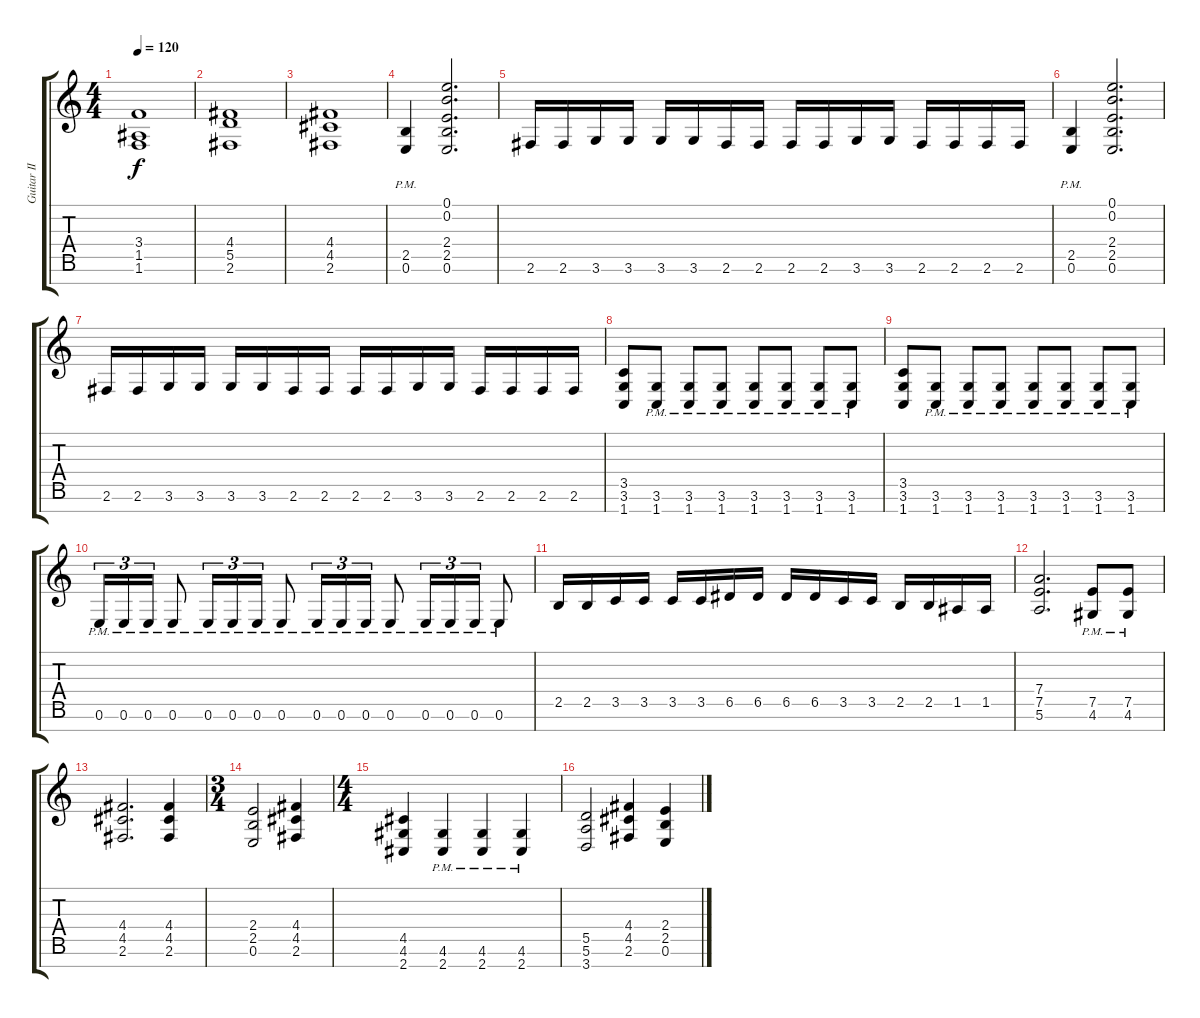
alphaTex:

\track ("Guitar II" "Guitar II") {instrument distortionguitar}
\staff {score tabs}
\tuning (E4 B3 G3 D3 A2 E2 B1) {hide}
\ts (4 4)
\tempo 120
\clef g2
\ks c
(3.4 1.5 1.6).1{dy f} |
(4.4 5.5 2.6).1 |
(4.4 4.5 2.6).1 |
(2.5{pm} 0.6{pm}).4 (0.1 0.2 2.4 2.5 0.6).2{d} |
2.6.16 2.6.16 3.6.16 3.6.16 3.6.16 3.6.16 2.6.16 2.6.16 2.6.16 2.6.16 3.6.16 3.6.16 2.6.16 2.6.16 2.6.16 2.6.16 |
(2.5{pm} 0.6{pm}).4 (0.1 0.2 2.4 2.5 0.6).2{d} |
2.6.16 2.6.16 3.6.16 3.6.16 3.6.16 3.6.16 2.6.16 2.6.16 2.6.16 2.6.16 3.6.16 3.6.16 2.6.16 2.6.16 2.6.16 2.6.16 |
(3.5 3.6 1.7).8 (3.6{pm} 1.7{pm}).8 (3.6{pm} 1.7{pm}).8 (3.6{pm} 1.7{pm}).8 (3.6{pm} 1.7{pm}).8 (3.6{pm} 1.7{pm}).8 (3.6{pm} 1.7{pm}).8 (3.6{pm} 1.7{pm}).8 |
(3.5 3.6 1.7).8 (3.6{pm} 1.7{pm}).8 (3.6{pm} 1.7{pm}).8 (3.6{pm} 1.7{pm}).8 (3.6{pm} 1.7{pm}).8 (3.6{pm} 1.7{pm}).8 (3.6{pm} 1.7{pm}).8 (3.6{pm} 1.7{pm}).8 |
0.6{pm}.16{tu (3 2)} 0.6{pm}.16{tu (3 2)} 0.6{pm}.16{tu (3 2)} 0.6{pm}.8 0.6{pm}.16{tu (3 2)} 0.6{pm}.16{tu (3 2)} 0.6{pm}.16{tu (3 2)} 0.6{pm}.8 0.6{pm}.16{tu (3 2)} 0.6{pm}.16{tu (3 2)} 0.6{pm}.16{tu (3 2)} 0.6{pm}.8 0.6{pm}.16{tu (3 2)} 0.6{pm}.16{tu (3 2)} 0.6{pm}.16{tu (3 2)} 0.6{pm}.8 |
2.5.16 2.5.16 3.5.16 3.5.16 3.5.16 3.5.16 6.5.16 6.5.16 6.5.16 6.5.16 3.5.16 3.5.16 2.5.16 2.5.16 1.5.16 1.5.16 |
(7.4 7.5 5.6).2{d} (7.5{pm} 4.6{pm}).8 (7.5{pm} 4.6{pm}).8 |
(4.4 4.5 2.6).2{d} (4.4 4.5 2.6).4 |
\ts (3 4)
(2.4 2.5 0.6).2 (4.4 4.5 2.6).4 |
\ts (4 4)
(4.5 4.6 2.7).4 (4.6{pm} 2.7{pm}).4 (4.6{pm} 2.7{pm}).4 (4.6{pm} 2.7{pm}).4 |
(5.5 5.6 3.7).2 (4.4 4.5 2.6).4 (2.4 2.5 0.6).4
